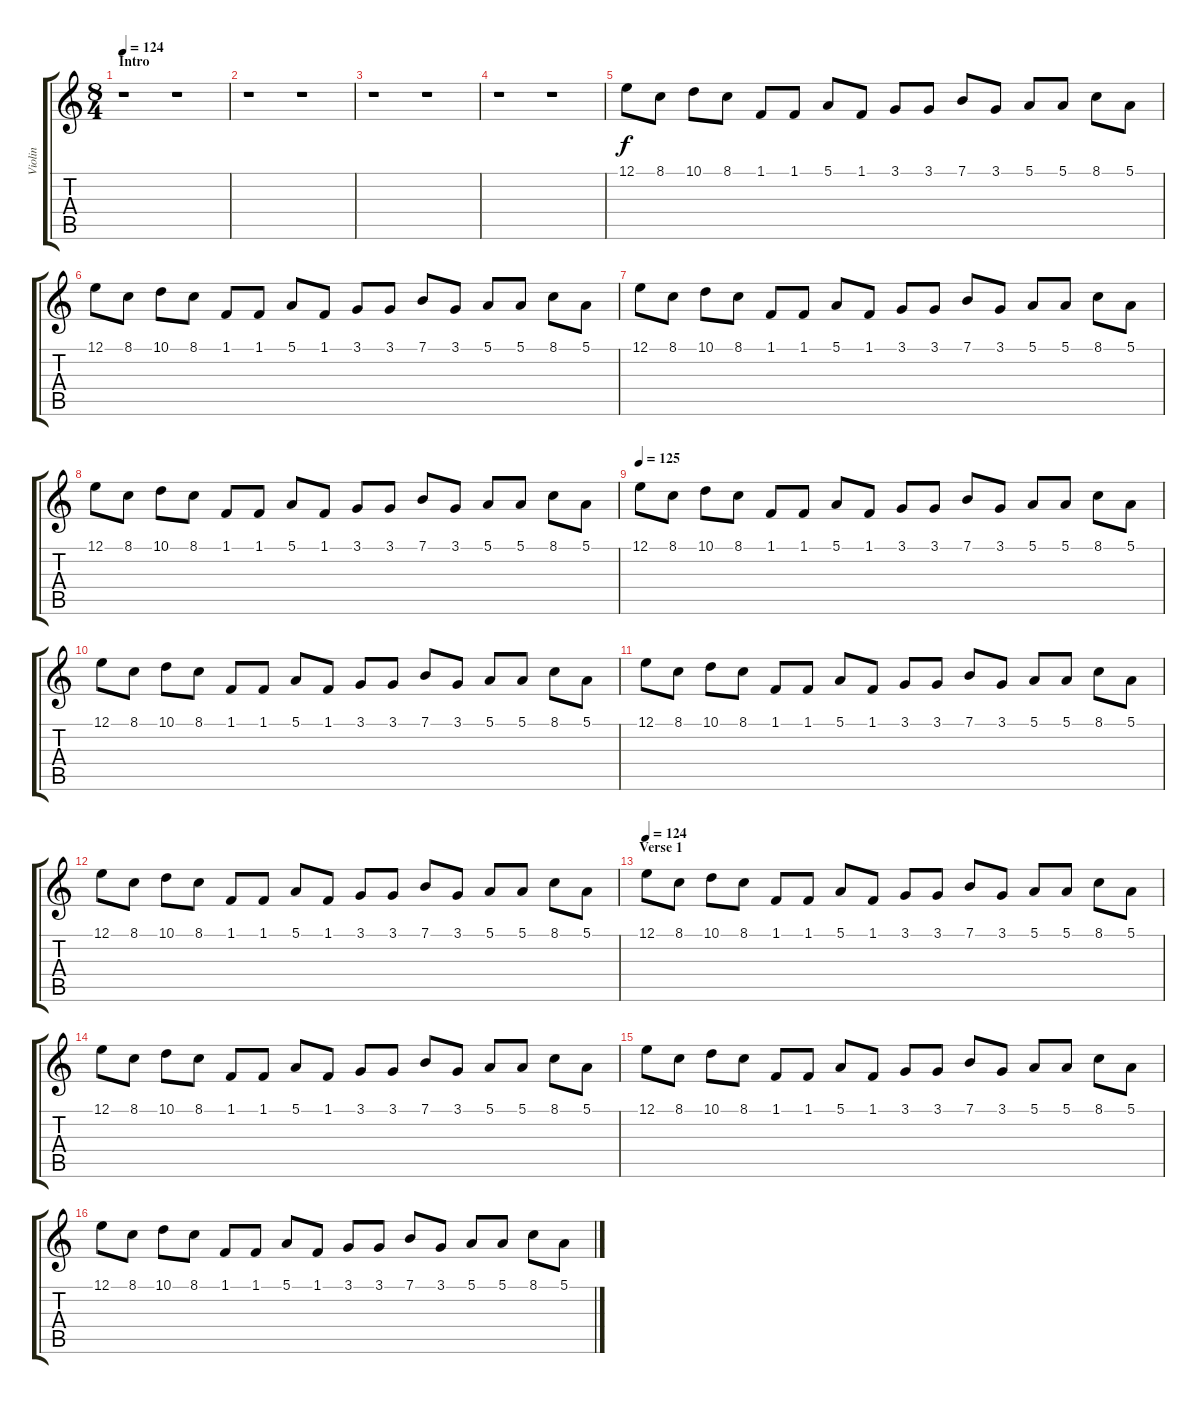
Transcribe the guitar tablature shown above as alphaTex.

\track ("Violin" "Violin") {instrument stringensemble1}
\staff {score tabs}
\tuning (E4 B3 G3 D3 A2 E2) {hide}
\ts (8 4)
\section ("" "Intro")
\tempo 124
\clef g2
\ks c
r.1{dy f instrument stringensemble1} r.1 |
r.1 r.1 |
r.1 r.1 |
r.1 r.1 |
12.1.8 8.1.8 10.1.8 8.1.8 1.1.8 1.1.8 5.1.8 1.1.8 3.1.8 3.1.8 7.1.8 3.1.8 5.1.8 5.1.8 8.1.8 5.1.8 |
12.1.8 8.1.8 10.1.8 8.1.8 1.1.8 1.1.8 5.1.8 1.1.8 3.1.8 3.1.8 7.1.8 3.1.8 5.1.8 5.1.8 8.1.8 5.1.8 |
12.1.8 8.1.8 10.1.8 8.1.8 1.1.8 1.1.8 5.1.8 1.1.8 3.1.8 3.1.8 7.1.8 3.1.8 5.1.8 5.1.8 8.1.8 5.1.8 |
12.1.8 8.1.8 10.1.8 8.1.8 1.1.8 1.1.8 5.1.8 1.1.8 3.1.8 3.1.8 7.1.8 3.1.8 5.1.8 5.1.8 8.1.8 5.1.8 |
\tempo 125
12.1.8 8.1.8 10.1.8 8.1.8 1.1.8 1.1.8 5.1.8 1.1.8 3.1.8 3.1.8 7.1.8 3.1.8 5.1.8 5.1.8 8.1.8 5.1.8 |
12.1.8 8.1.8 10.1.8 8.1.8 1.1.8 1.1.8 5.1.8 1.1.8 3.1.8 3.1.8 7.1.8 3.1.8 5.1.8 5.1.8 8.1.8 5.1.8 |
12.1.8 8.1.8 10.1.8 8.1.8 1.1.8 1.1.8 5.1.8 1.1.8 3.1.8 3.1.8 7.1.8 3.1.8 5.1.8 5.1.8 8.1.8 5.1.8 |
12.1.8 8.1.8 10.1.8 8.1.8 1.1.8 1.1.8 5.1.8 1.1.8 3.1.8 3.1.8 7.1.8 3.1.8 5.1.8 5.1.8 8.1.8 5.1.8 |
\section ("" "Verse 1")
\tempo 124
12.1.8 8.1.8 10.1.8 8.1.8 1.1.8 1.1.8 5.1.8 1.1.8 3.1.8 3.1.8 7.1.8 3.1.8 5.1.8 5.1.8 8.1.8 5.1.8 |
12.1.8 8.1.8 10.1.8 8.1.8 1.1.8 1.1.8 5.1.8 1.1.8 3.1.8 3.1.8 7.1.8 3.1.8 5.1.8 5.1.8 8.1.8 5.1.8 |
12.1.8 8.1.8 10.1.8 8.1.8 1.1.8 1.1.8 5.1.8 1.1.8 3.1.8 3.1.8 7.1.8 3.1.8 5.1.8 5.1.8 8.1.8 5.1.8 |
12.1.8 8.1.8 10.1.8 8.1.8 1.1.8 1.1.8 5.1.8 1.1.8 3.1.8 3.1.8 7.1.8 3.1.8 5.1.8 5.1.8 8.1.8 5.1.8
